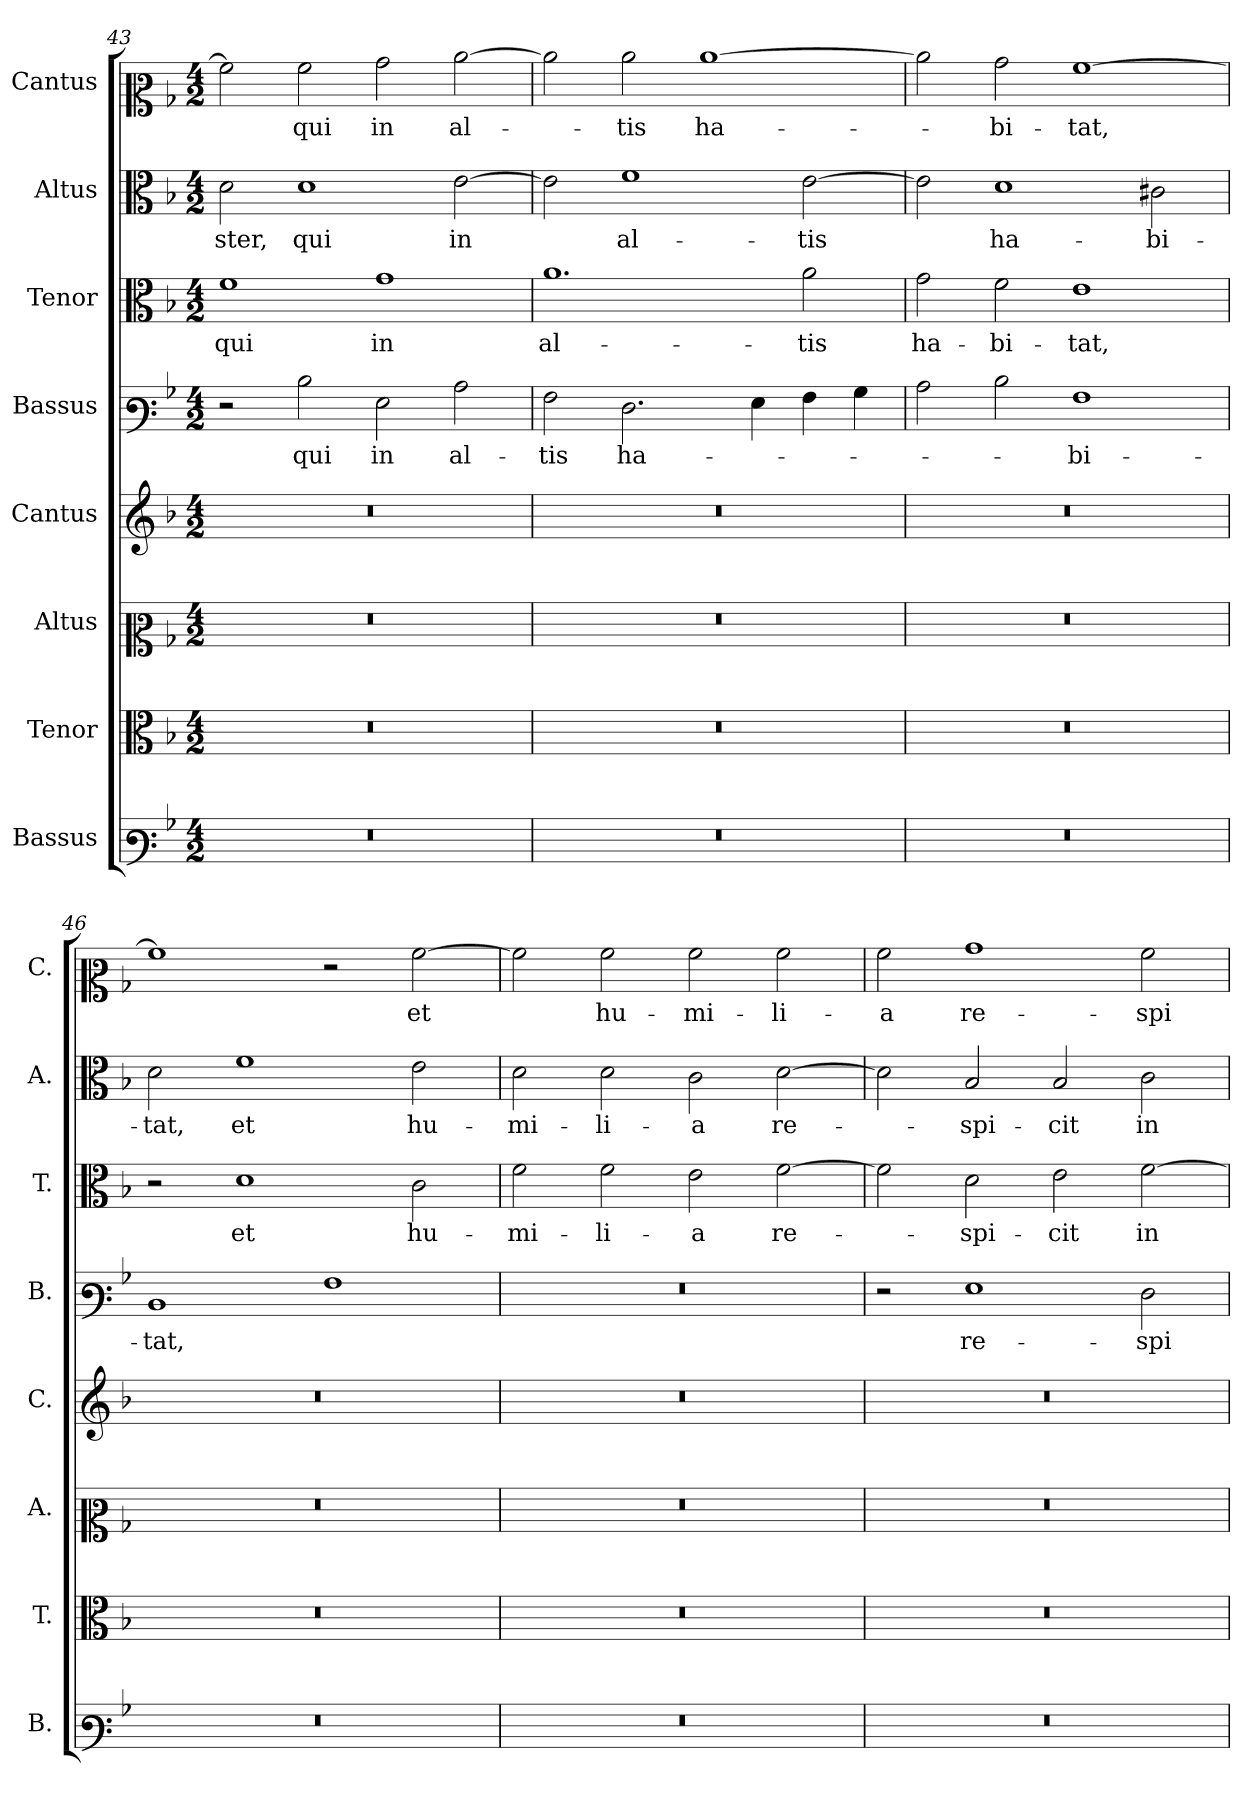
**kern	**kern	**kern	**kern	**kern	**text	**kern	**text	**kern	**text	**kern	**text
*part8	*part7	*part6	*part5	*part4	*part4	*part3	*part3	*part2	*part2	*part1	*part1
*staff8	*staff7	*staff6	*staff5	*staff4	*staff4	*staff3	*staff3	*staff2	*staff2	*staff1	*staff1
*I"Bassus	*I"Tenor	*I"Altus	*I"Cantus	*I"Bassus	*	*I"Tenor	*	*I"Altus	*	*I"Cantus	*
*I'B.	*I'T.	*I'A.	*I'C.	*I'B.	*	*I'T.	*	*I'A.	*	*I'C.	*
*clefF3	*clefC3	*clefC2	*clefG2	*clefF3	*	*clefC3	*	*clefC3	*	*clefC2	*
*k[b-]	*k[b-]	*k[b-]	*k[b-]	*k[b-]	*	*k[b-]	*	*k[b-]	*	*k[b-]	*
*M4/2	*M4/2	*M4/2	*M4/2	*M4/2	*	*M4/2	*	*M4/2	*	*M4/2	*
=43	=43	=43	=43	=43	=43	=43	=43	=43	=43	=43	=43
!LO:N:vis=1	!LO:N:vis=1	!LO:N:vis=1	!LO:N:vis=1	!	!	!	!	!	!	!	!
0r	0r	0r	0r	2r	.	1f	qui	2d\	ster,	2a\]	.
.	.	.	.	2d\	qui	.	.	1d	qui	2a\	qui
.	.	.	.	2G\	in	1g	in	.	.	2b-\	in
.	.	.	.	2c\	al-	.	.	[2e\	in	[2cc\	al-
=44	=44	=44	=44	=44	=44	=44	=44	=44	=44	=44	=44
!LO:N:vis=1	!LO:N:vis=1	!LO:N:vis=1	!LO:N:vis=1	!	!	!	!	!	!	!	!
0r	0r	0r	0r	2A\	-tis	1.a	al-	2e\]	.	2cc\]	.
.	.	.	.	2.F\	ha-	.	.	1f	al-	2cc\	-tis
.	.	.	.	.	.	.	.	.	.	[1cc	ha-
.	.	.	.	4G\	.	.	.	.	.	.	.
.	.	.	.	4A\	.	2a\	-tis	[2e\	tis	.	.
.	.	.	.	4B-\	.	.	.	.	.	.	.
=45	=45	=45	=45	=45	=45	=45	=45	=45	=45	=45	=45
!LO:N:vis=1	!LO:N:vis=1	!LO:N:vis=1	!LO:N:vis=1	!	!	!	!	!	!	!	!
0r	0r	0r	0r	2c\	.	2g\	ha-	2e\]	.	2cc\]	.
.	.	.	.	2d\	.	2f\	-bi-	1d	ha-	2b-\	-bi-
.	.	.	.	1A	bi-	1e	-tat,	.	.	[1a	-tat,
.	.	.	.	.	.	.	.	2c#X\	-bi-	.	.
=46	=46	=46	=46	=46	=46	=46	=46	=46	=46	=46	=46
!LO:N:vis=1	!LO:N:vis=1	!LO:N:vis=1	!LO:N:vis=1	!	!	!	!	!	!	!	!
0r	0r	0r	0r	1D	-tat,	2r	.	2d\	-tat,	1a]	.
.	.	.	.	.	.	1d	et	1f	et	.	.
.	.	.	.	1A	.	.	.	.	.	2r	.
.	.	.	.	.	.	2c\	hu-	2e\	hu-	[2a\	et
=47	=47	=47	=47	=47	=47	=47	=47	=47	=47	=47	=47
!LO:N:vis=1	!LO:N:vis=1	!LO:N:vis=1	!LO:N:vis=1	!LO:N:vis=1	!	!	!	!	!	!	!
0r	0r	0r	0r	0r	.	2f\	-mi-	2d\	-mi-	2a\]	.
.	.	.	.	.	.	2f\	-li-	2d\	-li-	2a\	hu-
.	.	.	.	.	.	2e\	-a	2c\	a	2a\	-mi-
.	.	.	.	.	.	[2f\	re-	[2d\	re-	2a\	-li-
=48	=48	=48	=48	=48	=48	=48	=48	=48	=48	=48	=48
!LO:N:vis=1	!LO:N:vis=1	!LO:N:vis=1	!LO:N:vis=1	!	!	!	!	!	!	!	!
0r	0r	0r	0r	2r	.	2f\]	.	2d\]	.	2a\	a
.	.	.	.	1G	re-	2d\	-spi-	2B-/	-spi-	1b-	re-
.	.	.	.	.	.	2e\	-cit	2B-/	-cit	.	.
.	.	.	.	2F\	-spi-	[2f\	in	2c\	in	2a\	-spi-
=	=	=	=	=	=	=	=	=	=	=	=
*-	*-	*-	*-	*-	*-	*-	*-	*-	*-	*-	*-
